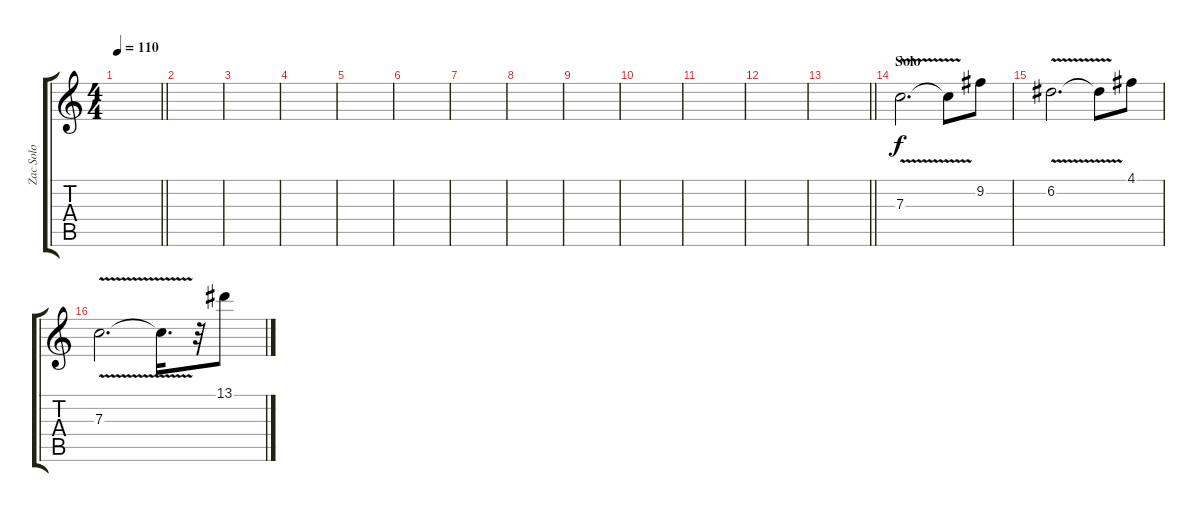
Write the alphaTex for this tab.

\track ("Zac Solo" "Zac Solo") {instrument overdrivenguitar}
\staff {score tabs}
\tuning (D4 A3 F3 C3 G2 C2) {hide}
\ts (4 4)
\tempo 110
\clef g2
\barLineRight lightlight
\ks c
|
\section ("" "")
|
|
|
|
|
|
|
|
|
|
|
\barLineRight lightlight
|
\section ("" "Solo")
7.3{v}.2{d} 7.3{t}.8 9.2.8 |
6.2{v}.2{d} 6.2{t}.8 4.1.8 |
7.3{v}.2{d} 7.3{t}.16{d} r.32 13.1.8
